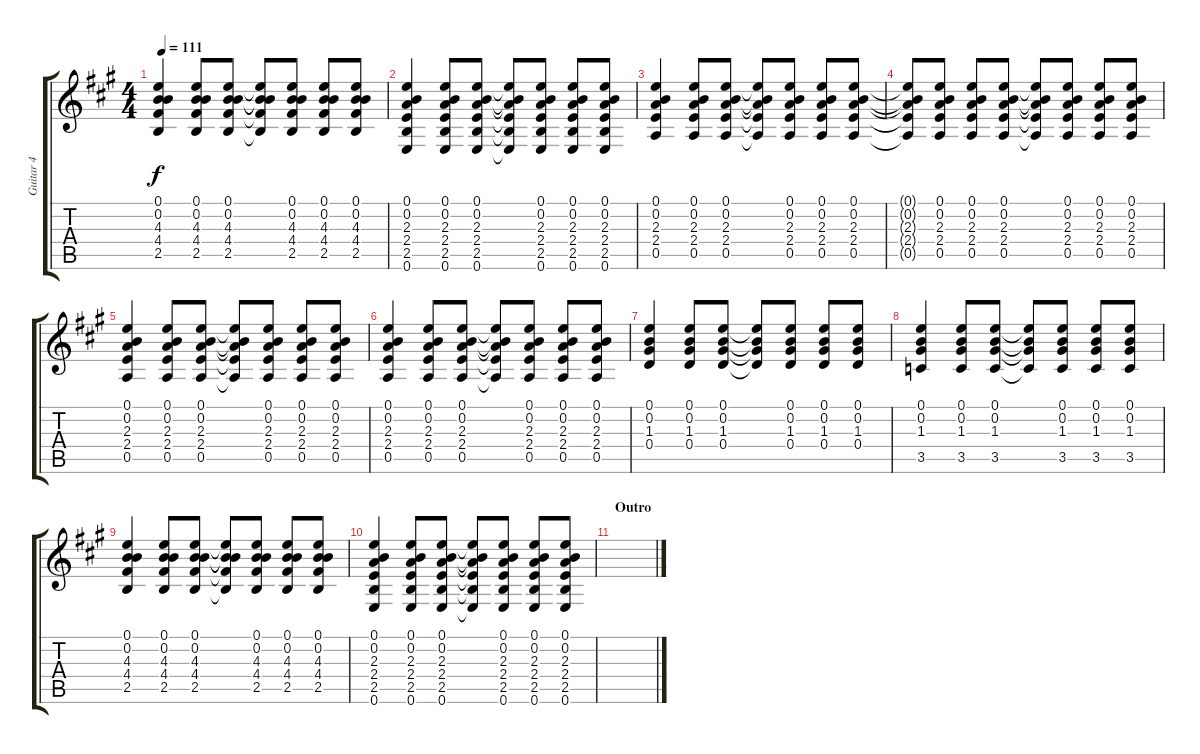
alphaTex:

\track ("Guitar 4" "Guitar 4") {instrument acousticguitarnylon}
\staff {score tabs}
\tuning (E4 B3 G3 D3 A2 E2) {hide}
\ts (4 4)
\tempo 111
\clef g2
\ks a
(0.1 0.2 4.3 4.4 2.5).4{dy f} (0.1 0.2 4.3 4.4 2.5).8 (0.1 0.2 4.3 4.4 2.5).8 (0.1{t} 0.2{t} 4.3{t} 4.4{t} 2.5{t}).8 (0.1 0.2 4.3 4.4 2.5).8 (0.1 0.2 4.3 4.4 2.5).8 (0.1 0.2 4.3 4.4 2.5).8 |
(0.1 0.2 2.3 2.4 2.5 0.6).4 (0.1 0.2 2.3 2.4 2.5 0.6).8 (0.1 0.2 2.3 2.4 2.5 0.6).8 (0.1{t} 0.2{t} 2.3{t} 2.4{t} 2.5{t} 0.6{t}).8 (0.1 0.2 2.3 2.4 2.5 0.6).8 (0.1 0.2 2.3 2.4 2.5 0.6).8 (0.1 0.2 2.3 2.4 2.5 0.6).8 |
(0.1 0.2 2.3 2.4 0.5).4 (0.1 0.2 2.3 2.4 0.5).8 (0.1 0.2 2.3 2.4 0.5).8 (0.1{t} 0.2{t} 2.3{t} 2.4{t} 0.5{t}).8 (0.1 0.2 2.3 2.4 0.5).8 (0.1 0.2 2.3 2.4 0.5).8 (0.1 0.2 2.3 2.4 0.5).8 |
(0.1{t} 0.2{t} 2.3{t} 2.4{t} 0.5{t}).8 (0.1 0.2 2.3 2.4 0.5).8 (0.1 0.2 2.3 2.4 0.5).8 (0.1 0.2 2.3 2.4 0.5).8 (0.1{t} 0.2{t} 2.3{t} 2.4{t} 0.5{t}).8 (0.1 0.2 2.3 2.4 0.5).8 (0.1 0.2 2.3 2.4 0.5).8 (0.1 0.2 2.3 2.4 0.5).8 |
(0.1 0.2 2.3 2.4 0.5).4 (0.1 0.2 2.3 2.4 0.5).8 (0.1 0.2 2.3 2.4 0.5).8 (0.1{t} 0.2{t} 2.3{t} 2.4{t} 0.5{t}).8 (0.1 0.2 2.3 2.4 0.5).8 (0.1 0.2 2.3 2.4 0.5).8 (0.1 0.2 2.3 2.4 0.5).8 |
(0.1 0.2 2.3 2.4 0.5).4 (0.1 0.2 2.3 2.4 0.5).8 (0.1 0.2 2.3 2.4 0.5).8 (0.1{t} 0.2{t} 2.3{t} 2.4{t} 0.5{t}).8 (0.1 0.2 2.3 2.4 0.5).8 (0.1 0.2 2.3 2.4 0.5).8 (0.1 0.2 2.3 2.4 0.5).8 |
(0.1 0.2 1.3 0.4).4 (0.1 0.2 1.3 0.4).8 (0.1 0.2 1.3 0.4).8 (0.1{t} 0.2{t} 1.3{t} 0.4{t}).8 (0.1 0.2 1.3 0.4).8 (0.1 0.2 1.3 0.4).8 (0.1 0.2 1.3 0.4).8 |
(0.1 0.2 1.3 3.5).4 (0.1 0.2 1.3 3.5).8 (0.1 0.2 1.3 3.5).8 (0.1{t} 0.2{t} 1.3{t} 3.5{t}).8 (0.1 0.2 1.3 3.5).8 (0.1 0.2 1.3 3.5).8 (0.1 0.2 1.3 3.5).8 |
(0.1 0.2 4.3 4.4 2.5).4 (0.1 0.2 4.3 4.4 2.5).8 (0.1 0.2 4.3 4.4 2.5).8 (0.1{t} 0.2{t} 4.3{t} 4.4{t} 2.5{t}).8 (0.1 0.2 4.3 4.4 2.5).8 (0.1 0.2 4.3 4.4 2.5).8 (0.1 0.2 4.3 4.4 2.5).8 |
(0.1 0.2 2.3 2.4 2.5 0.6).4 (0.1 0.2 2.3 2.4 2.5 0.6).8 (0.1 0.2 2.3 2.4 2.5 0.6).8 (0.1{t} 0.2{t} 2.3{t} 2.4{t} 2.5{t} 0.6{t}).8 (0.1 0.2 2.3 2.4 2.5 0.6).8 (0.1 0.2 2.3 2.4 2.5 0.6).8 (0.1 0.2 2.3 2.4 2.5 0.6).8 |
\section ("" "Outro")
